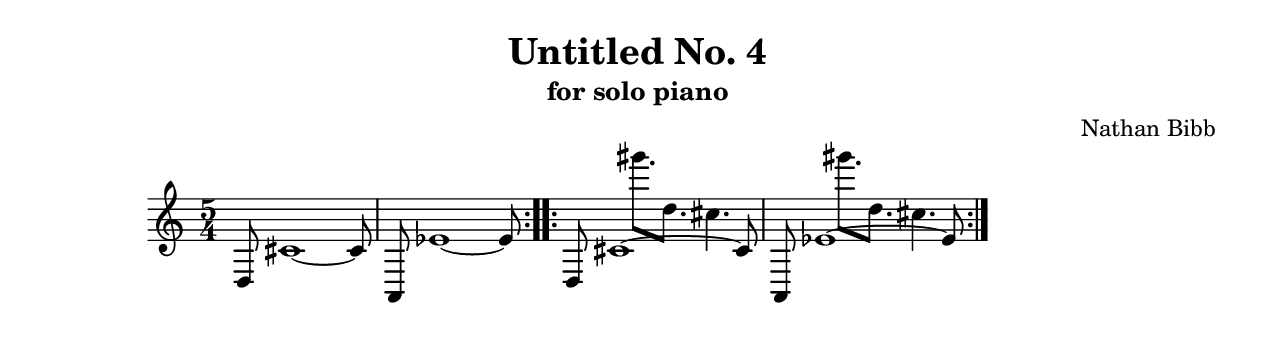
\version "2.12.0"
\header {
  title = "Untitled No. 4"
  subtitle = "for solo piano"
  composer = "Nathan Bibb"
}
\include "english.ly"
\paper {
 #(set-paper-size "letter")
}


sol = {
	\clef treble
	\time 5/4
	\repeat volta 2 {
	d8	cs'1 ~ cs'8	|
	a,8	ef'1 ~ ef'8	|
	}
	\repeat volta 2 {
	<<  { d8	cs'1 ~ cs'8 } \\ { s2	gs'''8.	d''8.	cs''4.	} >>	|
	<<  { a,8	ef'1 ~ ef'8 } \\ { s2	gs'''8.	d''8.	cs''4.	} >>	|
	}

%	\time 4/4
%	d'4	cs''2.	|
%	\time 5/4
%	a4	ef''1	|
%	}
%	\time 4/4
%	d'4.	cs''2 ~ cs''8	|
%	\time 5/4
%	a4.	ef''2..	|
%	\time 4/4
%	d'8.	cs''2. ~ cs''16	|
%	\time 5/4
%	a4.	ef''2..	|


}
\score {
	\new Staff \sol
	\layout { }
}	

\score {
	\unfoldRepeats {
		\new Staff \sol
		}
 		\midi {
 			\context {
				\Score
				tempoWholesPerMinute = #(ly:make-moment 111 8)
			}
 		}
 	}

